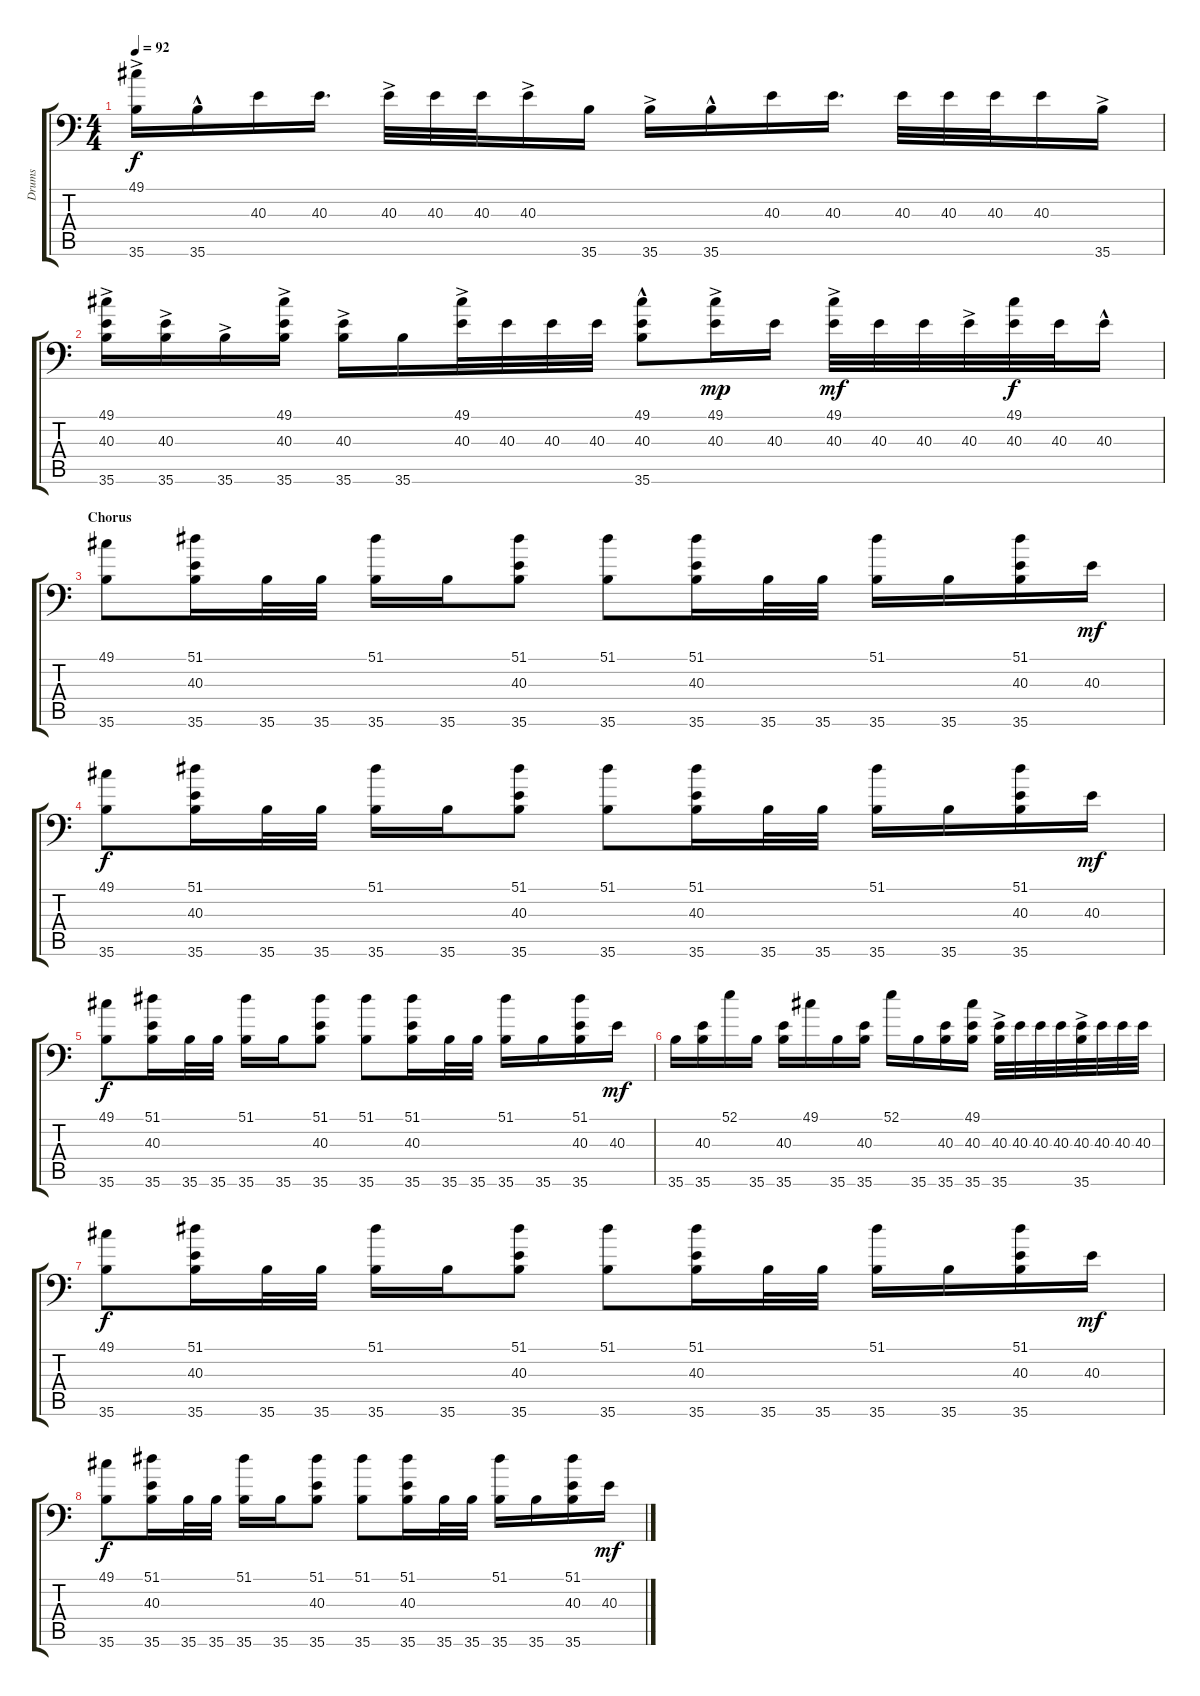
\track ("Drums" "Drums") {instrument acousticgrandpiano}
\staff {score tabs}
\tuning (C-1 C-1 C-1 C-1 C-1 C-1) {hide}
\ts (4 4)
\tempo 92
\clef f4
\ks c
(49.1 35.6{ac}).16{dy f} 35.6{hac}.16 40.3.16 40.3.16{d} 40.3{ac}.32 40.3.32 40.3.32 40.3{ac}.16 35.6.16 35.6{ac}.16 35.6{hac}.16 40.3.16 40.3.16{d} 40.3.32 40.3.32 40.3.32 40.3.16 35.6{ac}.16 |
(49.1 40.3{ac} 35.6{ac}).16 (40.3{ac} 35.6{ac}).16 35.6{ac}.16 (49.1 40.3{ac} 35.6).16 (40.3{ac} 35.6).16 35.6.16 (49.1 40.3{ac}).32 40.3.32 40.3.32 40.3.32 (49.1 40.3{hac} 35.6).8 (49.1 40.3{ac}).16{dy mp} 40.3.16 (49.1 40.3{ac}).32{dy mf} 40.3.32 40.3.32 40.3{ac}.32 (49.1 40.3).32{dy f} 40.3.32 40.3{hac}.16 |
\section ("" "Chorus")
(49.1 35.6).8 (51.1 40.3 35.6).16 35.6.32 35.6.32 (51.1 35.6).16 35.6.16 (51.1 40.3 35.6).8 (51.1 35.6).8 (51.1 40.3 35.6).16 35.6.32 35.6.32 (51.1 35.6).16 35.6.16 (51.1 40.3 35.6).16 40.3.16{dy mf} |
(49.1 35.6).8{dy f} (51.1 40.3 35.6).16 35.6.32 35.6.32 (51.1 35.6).16 35.6.16 (51.1 40.3 35.6).8 (51.1 35.6).8 (51.1 40.3 35.6).16 35.6.32 35.6.32 (51.1 35.6).16 35.6.16 (51.1 40.3 35.6).16 40.3.16{dy mf} |
(49.1 35.6).8{dy f} (51.1 40.3 35.6).16 35.6.32 35.6.32 (51.1 35.6).16 35.6.16 (51.1 40.3 35.6).8 (51.1 35.6).8 (51.1 40.3 35.6).16 35.6.32 35.6.32 (51.1 35.6).16 35.6.16 (51.1 40.3 35.6).16 40.3.16{dy mf} |
35.6.16 (40.3 35.6).16 52.1.16 35.6.16 (40.3 35.6).16 49.1.16 35.6.16 (40.3 35.6).16 52.1.16 35.6.16 (40.3 35.6).16 (49.1 40.3 35.6).16 (40.3{ac} 35.6).32 40.3.32 40.3.32 40.3.32 (40.3{ac} 35.6).32 40.3.32 40.3.32 40.3.32 |
(49.1 35.6).8{dy f} (51.1 40.3 35.6).16 35.6.32 35.6.32 (51.1 35.6).16 35.6.16 (51.1 40.3 35.6).8 (51.1 35.6).8 (51.1 40.3 35.6).16 35.6.32 35.6.32 (51.1 35.6).16 35.6.16 (51.1 40.3 35.6).16 40.3.16{dy mf} |
(49.1 35.6).8{dy f} (51.1 40.3 35.6).16 35.6.32 35.6.32 (51.1 35.6).16 35.6.16 (51.1 40.3 35.6).8 (51.1 35.6).8 (51.1 40.3 35.6).16 35.6.32 35.6.32 (51.1 35.6).16 35.6.16 (51.1 40.3 35.6).16 40.3.16{dy mf}
